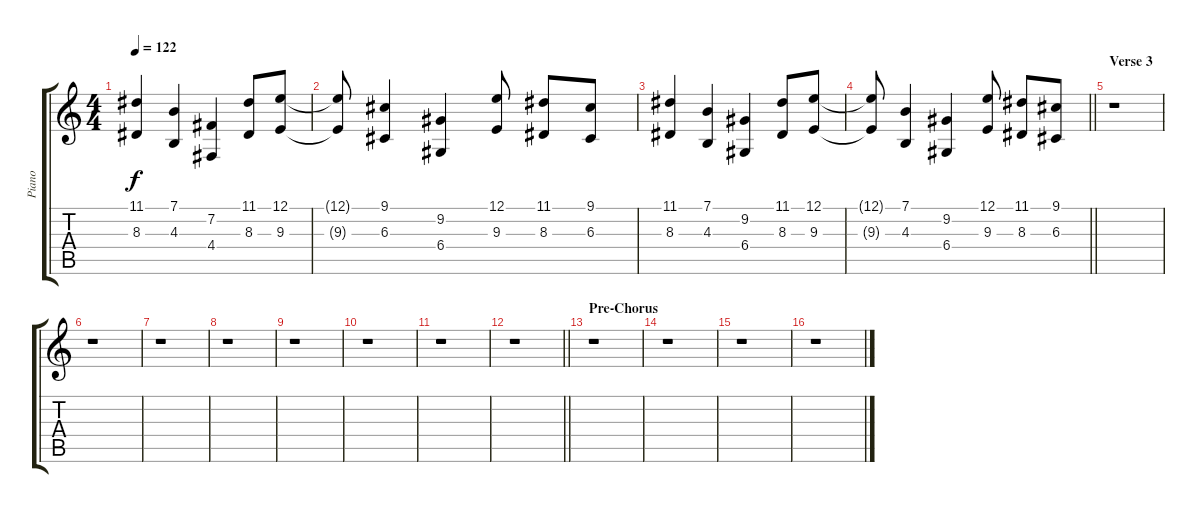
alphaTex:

\track ("Piano" "Piano") {instrument acousticgrandpiano}
\staff {score tabs}
\tuning (E4 B3 G3 D3 A2 E2) {hide}
\ts (4 4)
\tempo 122
\clef g2
\ks c
(11.1 8.3).4{dy f} (7.1 4.3).4 (7.2 4.4).4 (11.1 8.3).8 (12.1 9.3).8 |
(12.1{t} 9.3{t}).8 (9.1 6.3).4 (9.2 6.4).4 (12.1 9.3).8 (11.1 8.3).8 (9.1 6.3).8 |
(11.1 8.3).4 (7.1 4.3).4 (9.2 6.4).4 (11.1 8.3).8 (12.1 9.3).8 |
\barLineRight lightlight
(12.1{t} 9.3{t}).8 (7.1 4.3).4 (9.2 6.4).4 (12.1 9.3).8 (11.1 8.3).8 (9.1 6.3).8 |
\section ("" "Verse 3")
r.1 |
r.1 |
r.1 |
r.1 |
r.1 |
r.1 |
r.1 |
\barLineRight lightlight
r.1 |
\section ("" "Pre-Chorus")
r.1 |
r.1 |
r.1 |
r.1
